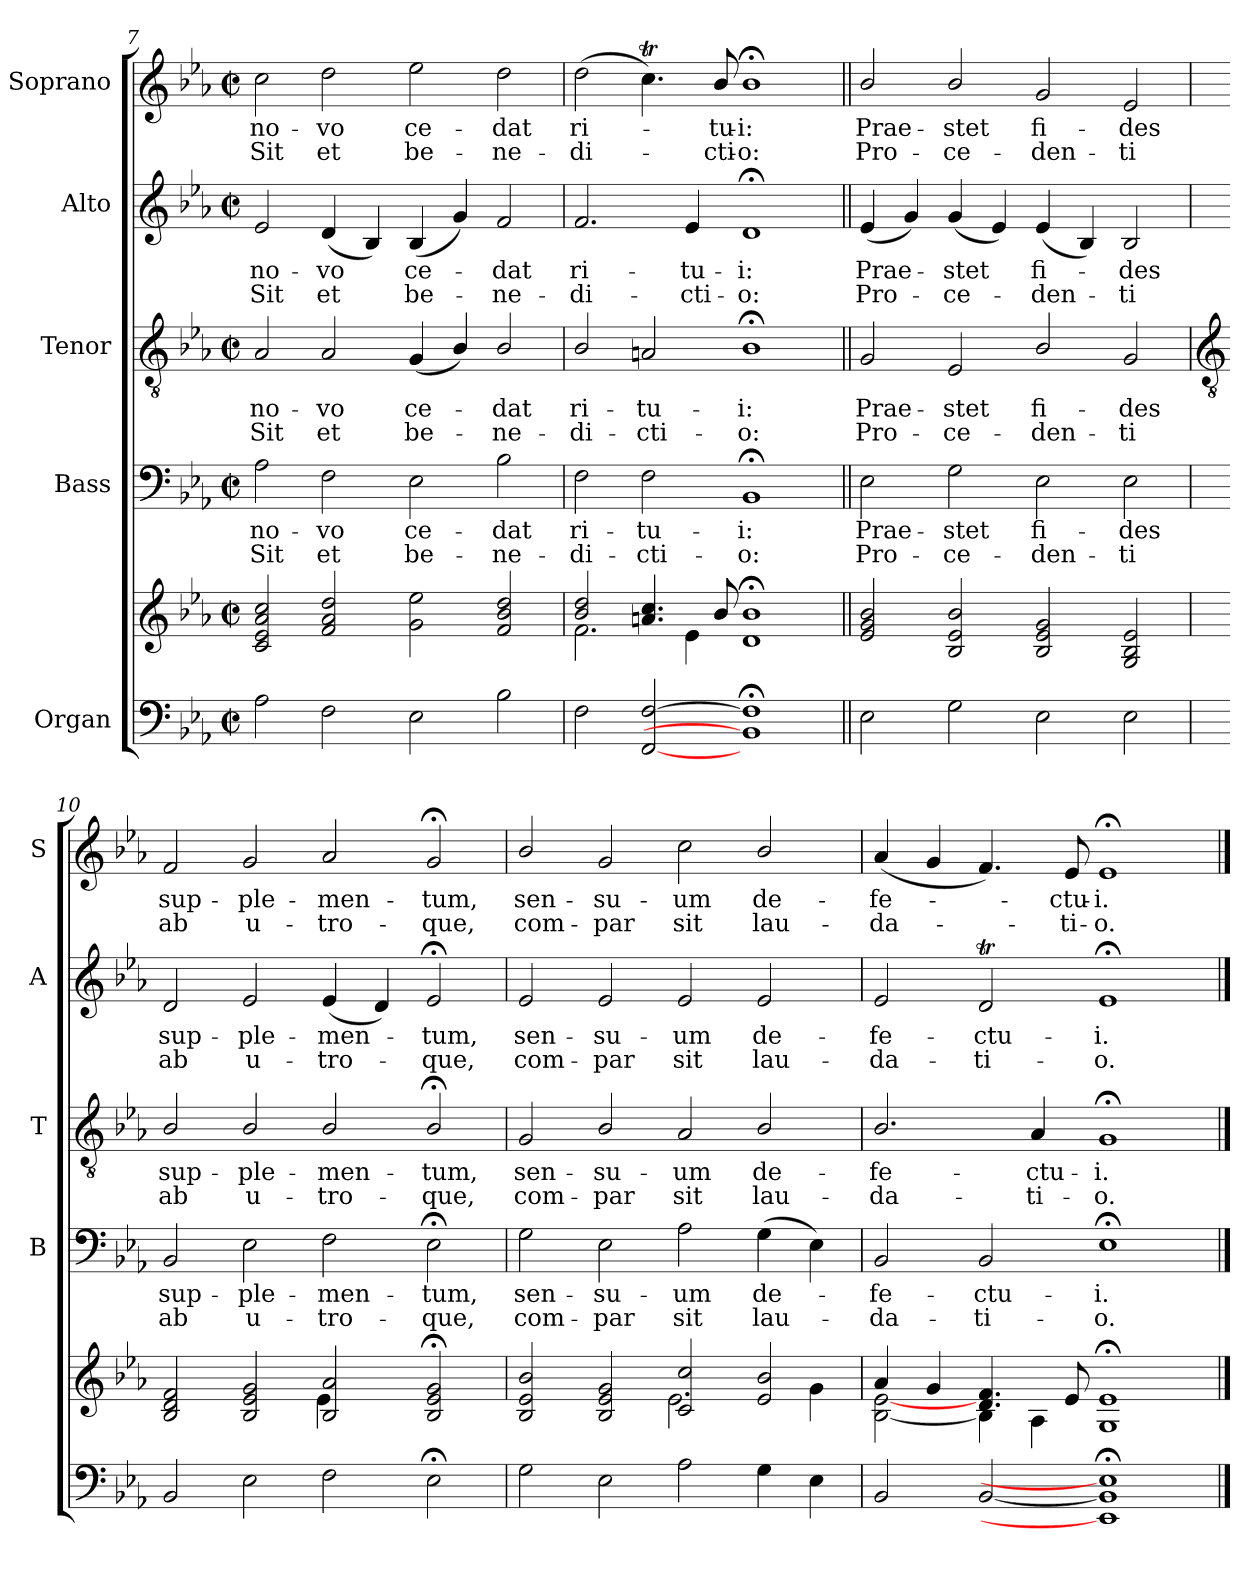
**kern	**kern	**kern	**text	**text	**kern	**text	**text	**kern	**text	**text	**kern	**text	**text
*part5	*part5	*part4	*part4	*part4	*part3	*part3	*part3	*part2	*part2	*part2	*part1	*part1	*part1
*staff6	*staff5	*staff4	*staff4	*staff4	*staff3	*staff3	*staff3	*staff2	*staff2	*staff2	*staff1	*staff1	*staff1
*I"Organ	*	*I"Bass	*	*	*I"Tenor	*	*	*I"Alto	*	*	*I"Soprano	*	*
*	*	*I'B	*	*	*I'T	*	*	*I'A	*	*	*I'S	*	*
!!LO:LB:g=z
*clefF4	*clefG2	*clefF4	*	*	*clefGv2	*	*	*clefG2	*	*	*clefG2	*	*
*k[b-e-a-]	*k[b-e-a-]	*k[b-e-a-]	*	*	*k[b-e-a-]	*	*	*k[b-e-a-]	*	*	*k[b-e-a-]	*	*
*E-:	*E-:	*E-:	*	*	*E-:	*	*	*E-:	*	*	*E-:	*	*
*M4/2	*M4/2	*M4/2	*	*	*M4/2	*	*	*M4/2	*	*	*M4/2	*	*
*met(c|)	*met(c|)	*met(c|)	*	*	*met(c|)	*	*	*met(c|)	*	*	*met(c|)	*	*
=7	=7	=7	=7	=7	=7	=7	=7	=7	=7	=7	=7	=7	=7
*	*^	*	*	*	*	*	*	*	*	*	*	*	*
!	!	!	!	!LO:LY:b	!LO:LY:b	!	!LO:LY:b	!LO:LY:b	!	!LO:LY:b	!LO:LY:b	!	!LO:LY:b	!LO:LY:b
2A-	2c 2e- 2a- 2cc	2ryy	2A-	no-	-Sit	2A-	no-	-Sit	2e-	no-	-Sit	2cc	no-	-Sit
!	!	!	!	!LO:LY:b	!LO:LY:b	!	!LO:LY:b	!LO:LY:b	!	!LO:LY:b	!LO:LY:b	!	!LO:LY:b	!LO:LY:b
2F	2f 2a- 2dd	2ryy	2F	vo	et	2A-	vo	et	(<4d	vo	et	2dd	vo	et
.	.	.	.	.	.	.	.	.	4B-)	.	.	.	.	.
!	!	!	!	!LO:LY:b	!LO:LY:b	!	!LO:LY:b	!LO:LY:b	!	!LO:LY:b	!LO:LY:b	!	!LO:LY:b	!LO:LY:b
2E-	2g 2ee-	2ryy	2E-	ce-	-be-	(<4G	ce-	be-	(<4B-	ce-	be-	2ee-	ce-	-be-
.	.	.	.	.	.	4B-/)	.	.	4g)	.	.	.	.	.
!	!	!	!	!LO:LY:b	!LO:LY:b	!	!LO:LY:b	!LO:LY:b	!	!LO:LY:b	!LO:LY:b	!	!LO:LY:b	!LO:LY:b
2B-	2f 2b- 2dd	2ryy	2B-	-dat	ne-	2B-/	dat	ne-	2f	dat	ne-	2dd	-dat	ne-
=8	=8	=8	=8	=8	=8	=8	=8	=8	=8	=8	=8	=8	=8	=8
!	!	!	!	!LO:LY:b	!LO:LY:b	!	!LO:LY:b	!LO:LY:b	!	!LO:LY:b	!LO:LY:b	!	!LO:LY:b	!LO:LY:b
2F	2b- 2dd	2.f\	2F	-ri-	-di-	2B-/	-ri-	-di-	2.f	-ri-	-di-	(>2dd	-ri-	di-
!	!	!	!	!LO:LY:b	!LO:LY:b	!	!LO:LY:b	!LO:LY:b	!	!	!	!	!	!
[2FF [2F	4.an/ 4.cc/	.	2F	-tu-	-cti-	2An	-tu-	-cti-	.	.	.	4.ccT)	.	.
!	!	!	!	!	!	!	!	!	!	!LO:LY:b	!LO:LY:b	!	!	!
.	.	4e-\	.	.	.	.	.	.	4e-	-tu-	-cti-	.	.	.
!	!	!	!	!	!	!	!	!	!	!	!	!	!LO:LY:b	!LO:LY:b
.	8b-/	.	.	.	.	.	.	.	.	.	.	8b-/	tu-	-cti-
!	!	!	!	!LO:LY:b	!LO:LY:b	!	!LO:LY:b	!LO:LY:b	!	!LO:LY:b	!LO:LY:b	!	!LO:LY:b	!LO:LY:b
1BB-]; 1F];	1d;< 1b-;<	1ryy	1BB-;<	-i:	o:	1B-;<	-i:	o:	1d;<	-i:	o:	1b-;</	-i:	o:
=9||	=9||	=9||	=9||	=9||	=9||	=9||	=9||	=9||	=9||	=9||	=9||	=9||	=9||	=9||
!	!	!	!	!LO:LY:b	!LO:LY:b	!	!LO:LY:b	!LO:LY:b	!	!LO:LY:b	!LO:LY:b	!	!LO:LY:b	!LO:LY:b
2E-	2e- 2g 2b-	2ryy	2E-	Prae-	-Pro-	2G	Prae-	-Pro-	(<4e-	Prae-	Pro-	2b-/	Prae-	-Pro-
.	.	.	.	.	.	.	.	.	4g)	.	.	.	.	.
!	!	!	!	!LO:LY:b	!LO:LY:b	!	!LO:LY:b	!LO:LY:b	!	!LO:LY:b	!LO:LY:b	!	!LO:LY:b	!LO:LY:b
2G	2B- 2e- 2b-	2ryy	2G	-stet	ce-	2E-	-stet	ce-	(<4g	stet	ce-	2b-/	-stet	ce-
.	.	.	.	.	.	.	.	.	4e-)	.	.	.	.	.
!	!	!	!	!LO:LY:b	!LO:LY:b	!	!LO:LY:b	!LO:LY:b	!	!LO:LY:b	!LO:LY:b	!	!LO:LY:b	!LO:LY:b
2E-	2B- 2e- 2g	2ryy	2E-	-fi-	-den-	2B-/	-fi-	-den-	(<4e-	fi-	den-	2g	-fi-	-den-
.	.	.	.	.	.	.	.	.	4B-)	.	.	.	.	.
!	!	!	!	!LO:LY:b	!LO:LY:b	!	!LO:LY:b	!LO:LY:b	!	!LO:LY:b	!LO:LY:b	!	!LO:LY:b	!LO:LY:b
2E-	2G 2B- 2e-	2ryy	2E-	-des	ti	2G	-des	ti	2B-	des	ti	2e-	-des	ti
!!LO:LB:g=z
=10	=10	=10	=10	=10	=10	=10	=10	=10	=10	=10	=10	=10	=10	=10
*	*	*	*	*	*	*clefGv2	*	*	*	*	*	*	*	*
!	!	!	!	!LO:LY:b	!LO:LY:b	!	!LO:LY:b	!LO:LY:b	!	!LO:LY:b	!LO:LY:b	!	!LO:LY:b	!LO:LY:b
2BB-	2B-/ 2d/ 2f/	2ryy	2BB-	sup-	-ab	2B-/	sup-	-ab	2d	sup-	-ab	2f	sup-	-ab
!	!	!	!	!LO:LY:b	!LO:LY:b	!	!LO:LY:b	!LO:LY:b	!	!LO:LY:b	!LO:LY:b	!	!LO:LY:b	!LO:LY:b
2E-	2B-/ 2e-/ 2g/	2ryy	2E-	ple-	-u-	2B-/	ple-	-u-	2e-	ple-	-u-	2g	ple-	-u-
!	!	!	!	!LO:LY:b	!LO:LY:b	!	!LO:LY:b	!LO:LY:b	!	!LO:LY:b	!LO:LY:b	!	!LO:LY:b	!LO:LY:b
2F	2B-/ 2a-/	4e-\	2F	-men-	-tro-	2B-/	-men-	-tro-	(<4e-	-men-	tro-	2a-	-men-	-tro-
.	.	4d\yy	.	.	.	.	.	.	4d)	.	.	.	.	.
!	!	!	!	!LO:LY:b	!LO:LY:b	!	!LO:LY:b	!LO:LY:b	!	!LO:LY:b	!LO:LY:b	!	!LO:LY:b	!LO:LY:b
2E-;	2B-/;< 2e-/;< 2g/;<	2ryy	2E-;<	-tum,	que,	2B-;</	-tum,	que,	2e-;<	tum,	que,	2g;<	-tum,	que,
=11	=11	=11	=11	=11	=11	=11	=11	=11	=11	=11	=11	=11	=11	=11
!	!	!	!	!LO:LY:b	!LO:LY:b	!	!LO:LY:b	!LO:LY:b	!	!LO:LY:b	!LO:LY:b	!	!LO:LY:b	!LO:LY:b
2G	2B-/ 2e-/ 2b-/	2ryy	2G	sen-	-com-	2G	sen-	-com-	2e-	sen-	-com-	2b-/	sen-	-com-
!	!	!	!	!LO:LY:b	!LO:LY:b	!	!LO:LY:b	!LO:LY:b	!	!LO:LY:b	!LO:LY:b	!	!LO:LY:b	!LO:LY:b
2E-	2B-/ 2e-/ 2g/	2ryy	2E-	-su-	-par	2B-/	-su-	-par	2e-	-su-	-par	2g	-su-	-par
!	!	!	!	!LO:LY:b	!LO:LY:b	!	!LO:LY:b	!LO:LY:b	!	!LO:LY:b	!LO:LY:b	!	!LO:LY:b	!LO:LY:b
2A-	2c/ 2cc/	2.e-\	2A-	um	sit	2A-	um	sit	2e-	um	sit	2cc	um	sit
!	!	!	!	!LO:LY:b	!LO:LY:b	!	!LO:LY:b	!LO:LY:b	!	!LO:LY:b	!LO:LY:b	!	!LO:LY:b	!LO:LY:b
4G	2e-/ 2b-/	.	(>4G	de-	lau-	2B-/	de-	-lau-	2e-	de-	-lau-	2b-/	de-	-lau-
4E-	.	4g\	4E-)	.	.	.	.	.	.	.	.	.	.	.
=12	=12	=12	=12	=12	=12	=12	=12	=12	=12	=12	=12	=12	=12	=12
!	!	!	!	!LO:LY:b	!LO:LY:b	!	!LO:LY:b	!LO:LY:b	!	!LO:LY:b	!LO:LY:b	!	!LO:LY:b	!LO:LY:b
2BB-	4a-/	[2B-\ [2e-\	2BB-	fe-	-da-	2.B-/	-fe-	-da-	2e-	-fe-	-da-	(<4a-	-fe-	da-
.	4g/	.	.	.	.	.	.	.	.	.	.	4g	.	.
!	!	!	!	!LO:LY:b	!LO:LY:b	!	!	!	!	!LO:LY:b	!LO:LY:b	!	!	!
[2BB-	4.d/ 4.f/	4B-\]	2BB-	-ctu-	-ti-	.	.	.	2dt	-ctu-	-ti-	4.f)	.	.
!	!	!	!	!	!	!	!LO:LY:b	!LO:LY:b	!	!	!	!	!	!
.	.	4A-\	.	.	.	4A-	-ctu-	-ti-	.	.	.	.	.	.
!	!	!	!	!	!	!	!	!	!	!	!	!	!LO:LY:b	!LO:LY:b
.	8e-/	.	.	.	.	.	.	.	.	.	.	8e-	ctu-	-ti-
!	!	!	!	!LO:LY:b	!LO:LY:b	!	!LO:LY:b	!LO:LY:b	!	!LO:LY:b	!LO:LY:b	!	!LO:LY:b	!LO:LY:b
1EE-]; 1BB-]; 1E-];	1G/;< 1e-/;<	1ryy	1E-;<	-i.	o.	1G;<	-i.	o.	1e-;<	-i.	o.	1e-;<	-i.	o.
*	*v	*v	*	*	*	*	*	*	*	*	*	*	*	*
==	==	==	==	==	==	==	==	==	==	==	==	==	==
*-	*-	*-	*-	*-	*-	*-	*-	*-	*-	*-	*-	*-	*-
